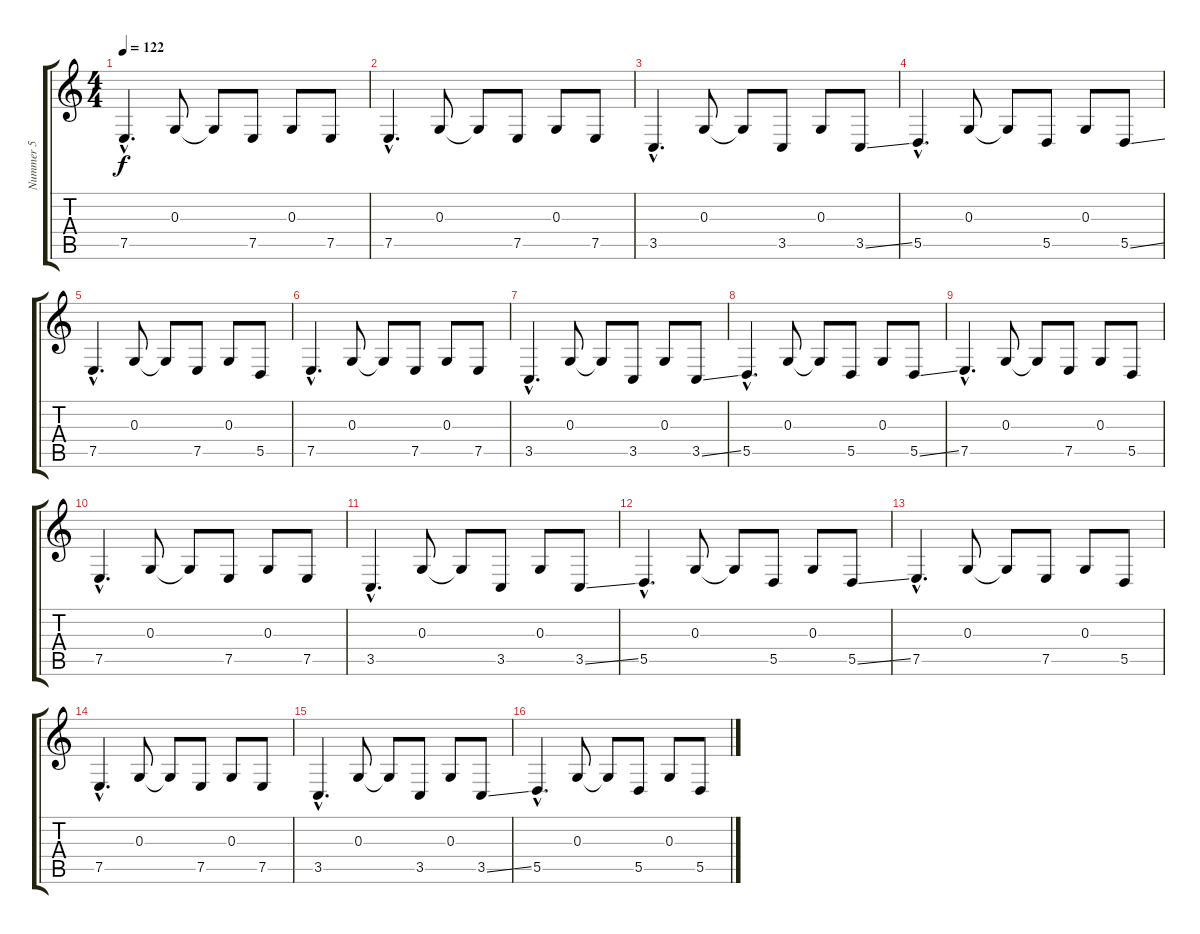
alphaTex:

\track ("Nummer 5" "Nummer 5") {instrument tuba}
\staff {score tabs}
\tuning (E4 B3 G3 D3 A2 E2) {hide}
\ts (4 4)
\tempo 122
\clef g2
\ks c
7.5{hac}.4{d dy f} 0.3.8 0.3{t}.8 7.5.8 0.3.8 7.5.8 |
7.5{hac}.4{d} 0.3.8 0.3{t}.8 7.5.8 0.3.8 7.5.8 |
3.5{hac}.4{d} 0.3.8 0.3{t}.8 3.5.8 0.3.8 3.5{ss}.8 |
5.5{hac}.4{d} 0.3.8 0.3{t}.8 5.5.8 0.3.8 5.5{ss}.8 |
7.5{hac}.4{d} 0.3.8 0.3{t}.8 7.5.8 0.3.8 5.5.8 |
7.5{hac}.4{d} 0.3.8 0.3{t}.8 7.5.8 0.3.8 7.5.8 |
3.5{hac}.4{d} 0.3.8 0.3{t}.8 3.5.8 0.3.8 3.5{ss}.8 |
5.5{hac}.4{d} 0.3.8 0.3{t}.8 5.5.8 0.3.8 5.5{ss}.8 |
7.5{hac}.4{d} 0.3.8 0.3{t}.8 7.5.8 0.3.8 5.5.8 |
7.5{hac}.4{d} 0.3.8 0.3{t}.8 7.5.8 0.3.8 7.5.8 |
3.5{hac}.4{d} 0.3.8 0.3{t}.8 3.5.8 0.3.8 3.5{ss}.8 |
5.5{hac}.4{d} 0.3.8 0.3{t}.8 5.5.8 0.3.8 5.5{ss}.8 |
7.5{hac}.4{d} 0.3.8 0.3{t}.8 7.5.8 0.3.8 5.5.8 |
7.5{hac}.4{d} 0.3.8 0.3{t}.8 7.5.8 0.3.8 7.5.8 |
3.5{hac}.4{d} 0.3.8 0.3{t}.8 3.5.8 0.3.8 3.5{ss}.8 |
5.5{hac}.4{d} 0.3.8 0.3{t}.8 5.5.8 0.3.8 5.5{ss}.8
